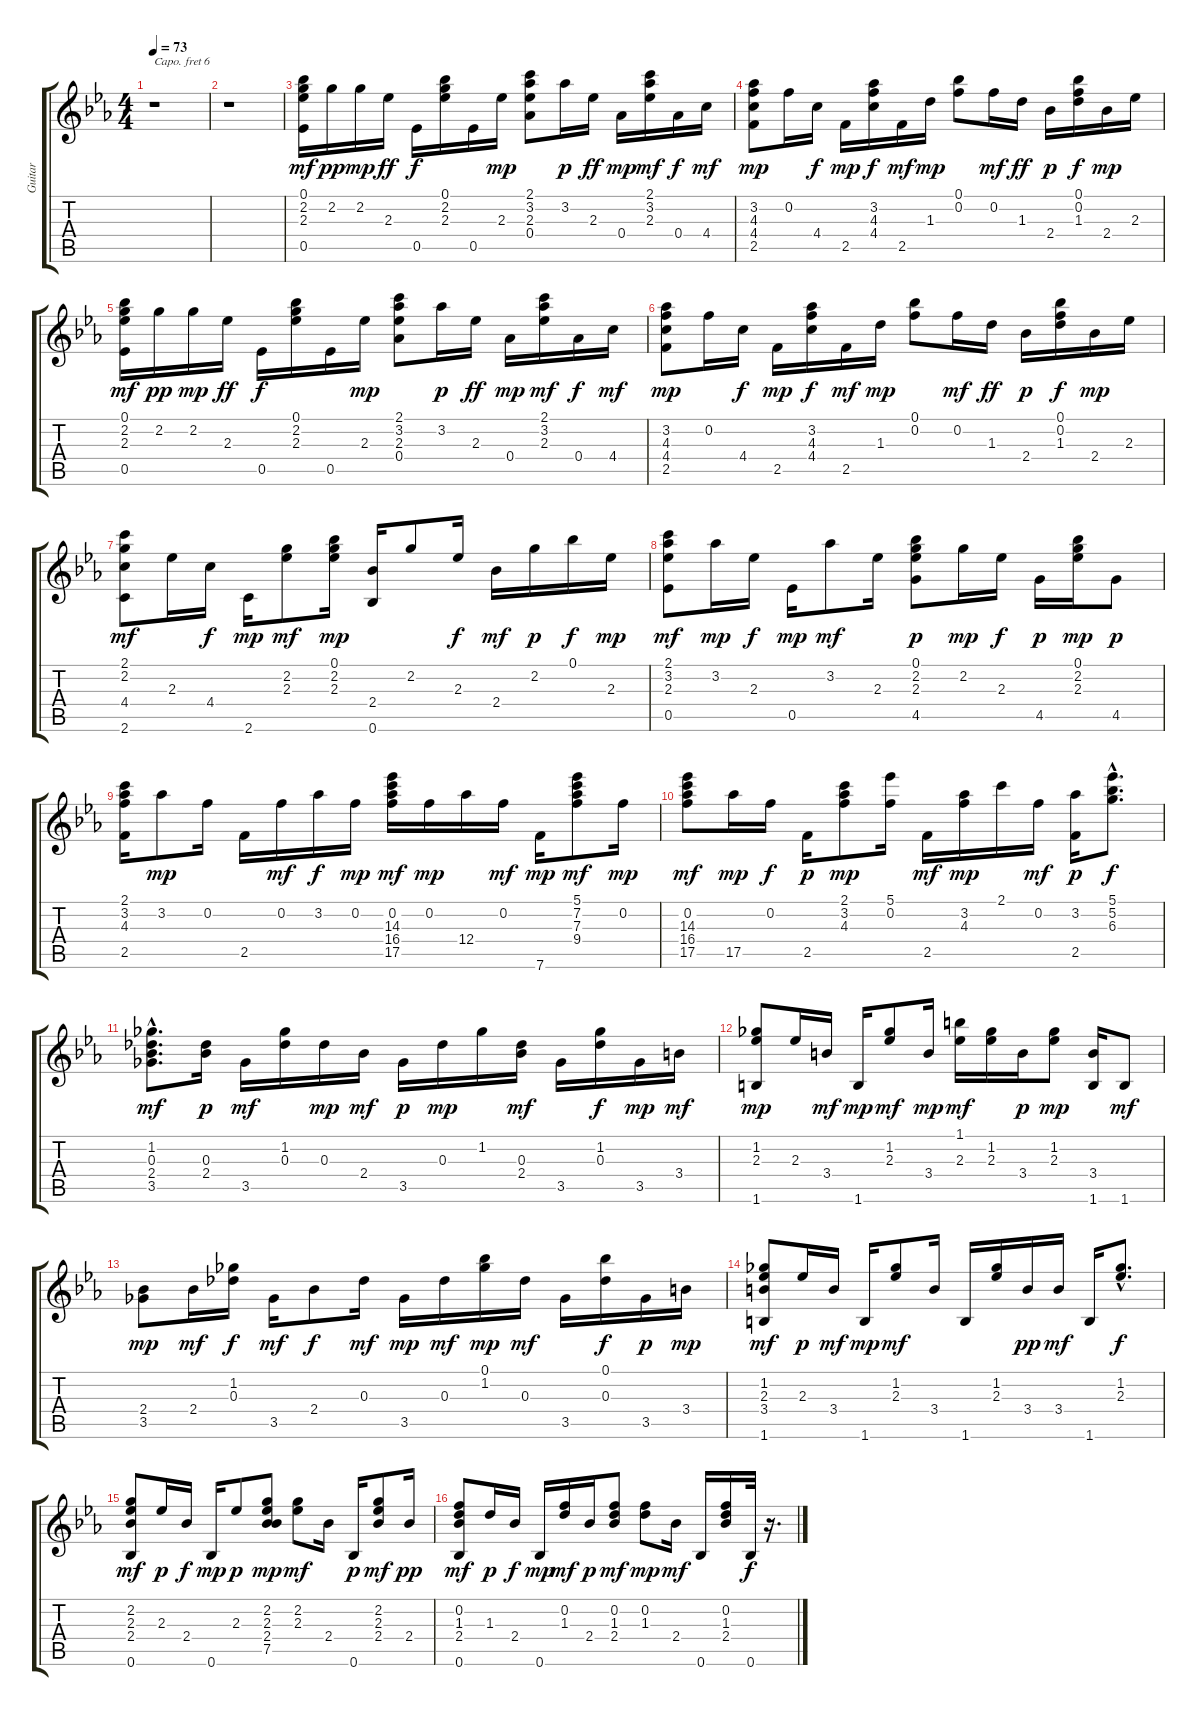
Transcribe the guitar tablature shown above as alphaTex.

\track ("Guitar" "Guitar") {instrument acousticguitarsteel}
\staff {score tabs}
\capo 6
\tuning (E4 B3 G3 D3 A2 E2) {hide}
\ts (4 4)
\tempo 73
\clef g2
\ks eb
r.1{dy f} |
r.1 |
(0.1 2.2 2.3 0.5).16{dy mf} 2.2.16{dy pp} 2.2.16{dy mp} 2.3.16{dy ff} 0.5.16{dy f} (0.1 2.2 2.3).16 0.5.16 2.3.16{dy mp} (2.1 3.2 2.3 0.4).8 3.2.16{dy p} 2.3.16{dy ff} 0.4.16{dy mp} (2.1 3.2 2.3).16{dy mf} 0.4.16{dy f} 4.4.16{dy mf} |
(3.2 4.3 4.4 2.5).8{dy mp} 0.2.16 4.4.16{dy f} 2.5.16{dy mp} (3.2 4.3 4.4).16{dy f} 2.5.16{dy mf} 1.3.16{dy mp} (0.1 0.2).8 0.2.16{dy mf} 1.3.16{dy ff} 2.4.16{dy p} (0.1 0.2 1.3).16{dy f} 2.4.16{dy mp} 2.3.16 |
(0.1 2.2 2.3 0.5).16{dy mf} 2.2.16{dy pp} 2.2.16{dy mp} 2.3.16{dy ff} 0.5.16{dy f} (0.1 2.2 2.3).16 0.5.16 2.3.16{dy mp} (2.1 3.2 2.3 0.4).8 3.2.16{dy p} 2.3.16{dy ff} 0.4.16{dy mp} (2.1 3.2 2.3).16{dy mf} 0.4.16{dy f} 4.4.16{dy mf} |
(3.2 4.3 4.4 2.5).8{dy mp} 0.2.16 4.4.16{dy f} 2.5.16{dy mp} (3.2 4.3 4.4).16{dy f} 2.5.16{dy mf} 1.3.16{dy mp} (0.1 0.2).8 0.2.16{dy mf} 1.3.16{dy ff} 2.4.16{dy p} (0.1 0.2 1.3).16{dy f} 2.4.16{dy mp} 2.3.16 |
(2.1 2.2 4.4 2.6).8{dy mf} 2.3.16 4.4.16{dy f} 2.6.16{dy mp} (2.2 2.3).8{dy mf} (0.1 2.2 2.3).16{dy mp} (2.4 0.6).16 2.2.8 2.3.16{dy f} 2.4.16{dy mf} 2.2.16{dy p} 0.1.16{dy f} 2.3.16{dy mp} |
(2.1 3.2 2.3 0.5).8{dy mf} 3.2.16{dy mp} 2.3.16{dy f} 0.5.16{dy mp} 3.2.8{dy mf} 2.3.16 (0.1 2.2 2.3 4.5).8{dy p} 2.2.16{dy mp} 2.3.16{dy f} 4.5.16{dy p} (0.1 2.2 2.3).16{dy mp} 4.5.8{dy p} |
(2.1 3.2 4.3 2.5).16 3.2.8{dy mp} 0.2.16 2.5.16 0.2.16{dy mf} 3.2.16{dy f} 0.2.16{dy mp} (0.2 14.3 16.4 17.5).16{dy mf} 0.2.16{dy mp} 12.4.16 0.2.16{dy mf} 7.6.16{dy mp} (5.1 7.2 7.3 9.4).8{dy mf} 0.2.16{dy mp} |
(0.2 14.3 16.4 17.5).8{dy mf} 17.5.16{dy mp} 0.2.16{dy f} 2.5.16{dy p} (2.1 3.2 4.3).8{dy mp} (5.1 0.2).16 2.5.16{dy mf} (3.2 4.3).16{dy mp} 2.1.16 0.2.16{dy mf} (3.2 2.5).16{dy p} (5.1{hac} 5.2{hac} 6.3{hac}).8{d dy f} |
(1.2{hac} 0.3{hac} 2.4{hac} 3.5{hac}).8{d dy mf} (0.3 2.4).16{dy p} 3.5.16{dy mf} (1.2 0.3).16 0.3.16{dy mp} 2.4.16{dy mf} 3.5.16{dy p} 0.3.16{dy mp} 1.2.16 (0.3 2.4).16{dy mf} 3.5.16 (1.2 0.3).16{dy f} 3.5.16{dy mp} 3.4.16{dy mf} |
(1.2 2.3 1.6).8{dy mp} 2.3.16 3.4.16{dy mf} 1.6.16{dy mp} (1.2 2.3).8{dy mf} 3.4.16{dy mp} (1.1 2.3).16{dy mf} (1.2 2.3).16 3.4.16{dy p} (1.2 2.3).8{dy mp} (3.4 1.6).16 1.6.8{dy mf} |
(2.4 3.5).8{dy mp} 2.4.16{dy mf} (1.2 0.3).16{dy f} 3.5.16{dy mf} 2.4.8{dy f} 0.3.16{dy mf} 3.5.16{dy mp} 0.3.16{dy mf} (0.1 1.2).16{dy mp} 0.3.16{dy mf} 3.5.16 (0.1 0.3).16{dy f} 3.5.16{dy p} 3.4.16{dy mp} |
(1.2 2.3 3.4 1.6).8{dy mf} 2.3.16{dy p} 3.4.16{dy mf} 1.6.16{dy mp} (1.2 2.3).8{dy mf} 3.4.16 1.6.16 (1.2 2.3).16 3.4.16{dy pp} 3.4.16{dy mf} 1.6.16 (1.2{hac} 2.3{hac}).8{d dy f} |
(2.2 2.3 2.4 0.6).8{dy mf} 2.3.16{dy p} 2.4.16{dy f} 0.6.16{dy mp} 2.3.8{dy p} (2.2 2.3 2.4 7.5).8{dy mp} (2.2 2.3).8{dy mf} 2.4.16 0.6.16{dy p} (2.2 2.3 2.4).8{dy mf} 2.4.16{dy pp} |
(0.2 1.3 2.4 0.6).8{dy mf} 1.3.16{dy p} 2.4.16{dy f} 0.6.16{dy mp} (0.2 1.3).16{dy mf} 2.4.16{dy p} (0.2 1.3 2.4).8{dy mf} (0.2 1.3).8{dy mp} 2.4.16{dy mf} 0.6.16 (0.2 1.3 2.4).16 0.6.32{dy f} r.16{d}
